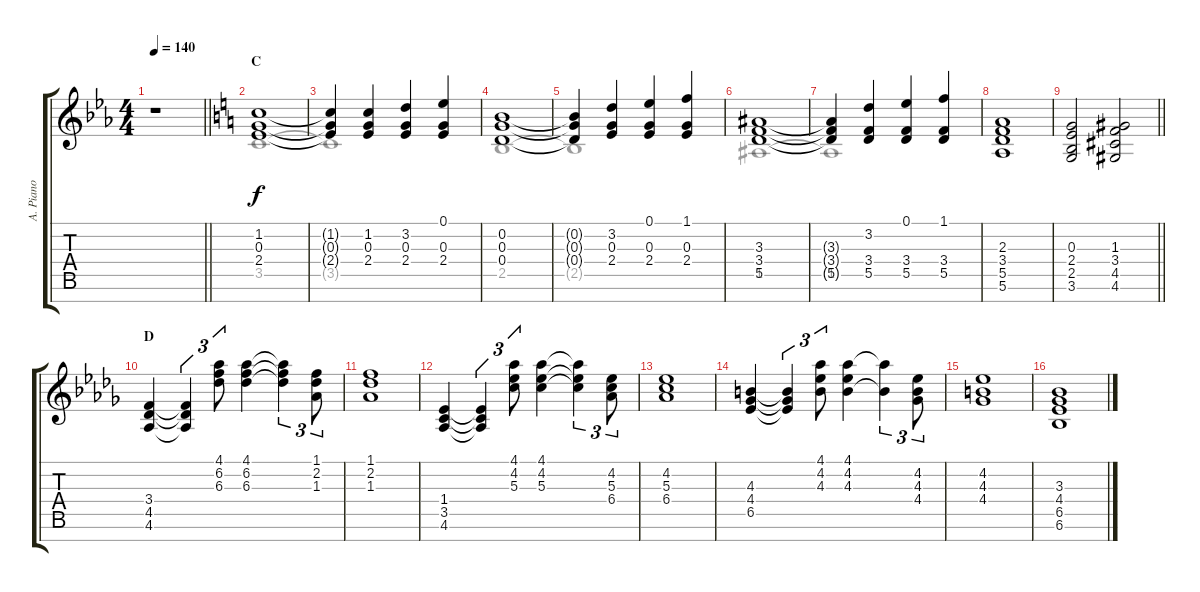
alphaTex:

\track ("A. Piano" "A. Piano") {instrument acousticgrandpiano}
\staff {score tabs}
\tuning (E5 B4 G4 D4 A3 E3 B2) {hide}
\voice
\ts (4 4)
\tempo 140
\clef g2
\barLineRight lightlight
\ks eb
r.1{dy f} |
\section ("" "C")
\ks c
(1.2 0.3 2.4).1 |
(1.2{t} 0.3{t} 2.4{t}).4 (1.2 0.3 2.4).4 (3.2 0.3 2.4).4 (0.1 0.3 2.4).4 |
(0.2 0.3 0.4).1 |
(0.2{t} 0.3{t} 0.4{t}).4 (3.2 0.3 2.4).4 (0.1 0.3 2.4).4 (1.1 0.3 2.4).4 |
(3.3 3.4 5.5).1 |
(3.3{t} 3.4{t} 5.5{t}).4 (3.2 3.4 5.5).4 (0.1 3.4 5.5).4 (1.1 3.4 5.5).4 |
(2.3 3.4 5.5 5.6).1 |
\barLineRight lightlight
(0.3 2.4 2.5 3.6).2 (1.3 3.4 4.5 4.6).2 |
\section ("" "D")
\ks db
(3.4 4.5 4.6).4 (3.4{t} 4.5{t} 4.6{t}).4{tu (3 2)} (4.1 6.2 6.3).8{tu (3 2)} (4.1 6.2 6.3).4 (4.1{t} 6.2{t} 6.3{t}).4{tu (3 2)} (1.1 2.2 1.3).8{tu (3 2)} |
(1.1 2.2 1.3).1 |
(1.4 3.5 4.6).4 (1.4{t} 3.5{t} 4.6{t}).4{tu (3 2)} (4.1 4.2 5.3).8{tu (3 2)} (4.1 4.2 5.3).4 (4.1{t} 4.2{t} 5.3{t}).4{tu (3 2)} (4.2 5.3 6.4).8{tu (3 2)} |
(4.2 5.3 6.4).1 |
(4.3 4.4 6.5).4 (4.3{t} 4.4{t} 6.5{t}).4{tu (3 2)} (4.1 4.2 4.3).8{tu (3 2)} (4.1 4.2 4.3).4 (4.1{t} 4.3{t}).4{tu (3 2)} (4.2 4.3 4.4).8{tu (3 2)} |
(4.2 4.3 4.4).1 |
(3.3 4.4 6.5 6.6).1
\voice
\clef g2
\ottava regular
\simile none
\barLineRight lightlight
\ks eb
|
\ks c
3.5.1 |
3.5{t}.1 |
2.5.1 |
2.5{t}.1 |
1.5.1 |
1.5{t}.1 |
|
\barLineRight lightlight
|
\ks db
|
|
|
|
|
|
